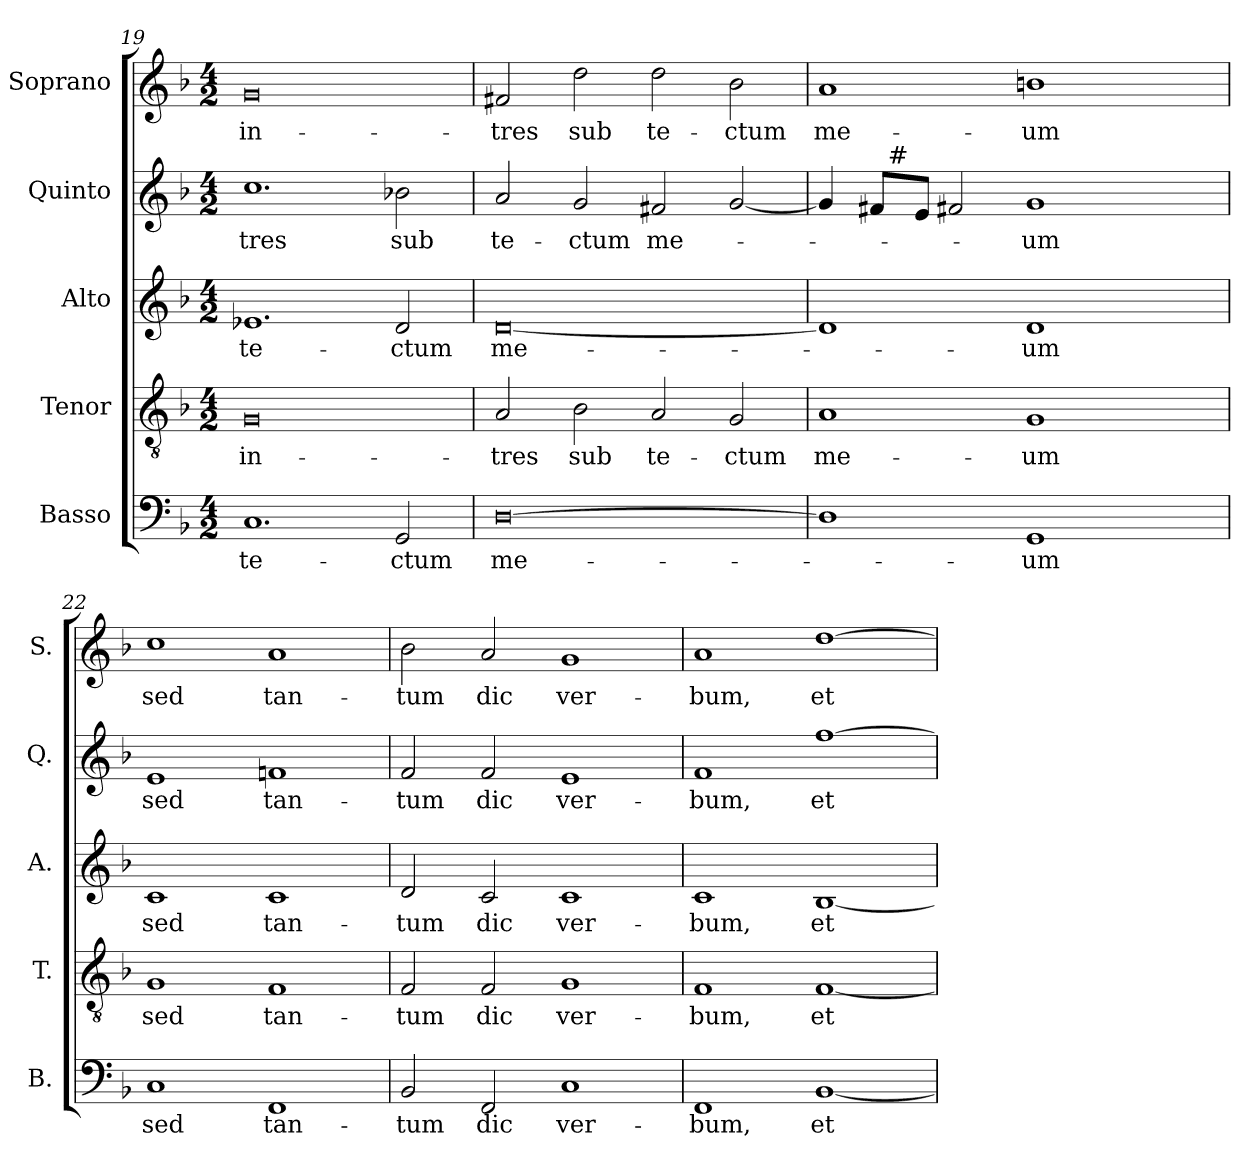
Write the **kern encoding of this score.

**kern	**text	**kern	**text	**kern	**text	**kern	**text	**kern	**text
*part5	*part5	*part4	*part4	*part3	*part3	*part2	*part2	*part1	*part1
*staff5	*staff5	*staff4	*staff4	*staff3	*staff3	*staff2	*staff2	*staff1	*staff1
*I"Basso	*	*I"Tenor	*	*I"Alto	*	*I"Quinto	*	*I"Soprano	*
*I'B.	*	*I'T.	*	*I'A.	*	*I'Q.	*	*I'S.	*
*clefF4	*	*clefGv2	*	*clefG2	*	*clefG2	*	*clefG2	*
*	*	*ITrd7c12	*	*	*	*	*	*	*
*k[b-]	*	*k[b-]	*	*k[b-]	*	*k[b-]	*	*k[b-]	*
*F:	*	*F:	*	*F:	*	*F:	*	*F:	*
*M4/2	*	*M4/2	*	*M4/2	*	*M4/2	*	*M4/2	*
=19	=19	=19	=19	=19	=19	=19	=19	=19	=19
!	!LO:LY:b:color=#000000	!	!	!	!	!	!	!	!
!	!	!	!LO:LY:b:color=#000000	!	!	!	!	!	!
!	!	!	!	!	!LO:LY:b:color=#000000	!	!	!	!
!	!	!	!	!	!	!	!LO:LY:b:color=#000000	!	!
!	!	!	!	!	!	!	!	!	!LO:LY:b:color=#000000
1.Ci	te-	0GGi	in-	1.e-Xi	te-	1.cci	-tres	0gi	in-
!	!LO:LY:b:color=#000000	!	!	!	!	!	!	!	!
!	!	!	!	!	!LO:LY:b:color=#000000	!	!	!	!
!	!	!	!	!	!	!	!LO:LY:b:color=#000000	!	!
2GGi/	-ctum	.	.	2di/	-ctum	2b-Xi\	sub	.	.
!!LO:PB:g=z
=20	=20	=20	=20	=20	=20	=20	=20	=20	=20
!	!LO:LY:b:color=#000000	!	!	!	!	!	!	!	!
!	!	!	!LO:LY:b:color=#000000	!	!	!	!	!	!
!	!	!	!	!	!LO:LY:b:color=#000000	!	!	!	!
!	!	!	!	!	!	!	!LO:LY:b:color=#000000	!	!
!	!	!	!	!	!	!	!	!	!LO:LY:b:color=#000000
[0Di	me-	2AAi/	-tres	[0di	me-	2ai/	te-	2f#Xi/	-tres
!	!	!	!LO:LY:b:color=#000000	!	!	!	!	!	!
!	!	!	!	!	!	!	!LO:LY:b:color=#000000	!	!
!	!	!	!	!	!	!	!	!	!LO:LY:b:color=#000000
.	.	2BB-i\	sub	.	.	2gi/	-ctum	2ddi\	sub
!	!	!	!LO:LY:b:color=#000000	!	!	!	!	!	!
!	!	!	!	!	!	!	!LO:LY:b:color=#000000	!	!
!	!	!	!	!	!	!	!	!	!LO:LY:b:color=#000000
.	.	2AAi/	te-	.	.	2f#Xi/	me-	2ddi\	te-
!	!	!	!LO:LY:b:color=#000000	!	!	!	!	!	!
!	!	!	!	!	!	!	!	!	!LO:LY:b:color=#000000
.	.	2GGi/	-ctum	.	.	[2gi/	.	2b-i\	-ctum
=21	=21	=21	=21	=21	=21	=21	=21	=21	=21
!	!	!	!LO:LY:b:color=#000000	!	!	!	!	!	!
!	!	!	!	!	!	!	!	!	!LO:LY:b:color=#000000
*	*	*	*	*	*	*^	*	*	*
1Di]	.	1AAi	me-	1di]	.	4gi/]	4ryy	.	1ai	me-
.	.	.	.	.	.	8f#i/L	32ryy	.	.	.
.	.	.	.	.	.	.	256ryy	.	.	.
!	!	!	!	!	!	!	!LO:TX:a:t=#	!	!	!
.	.	.	.	.	.	.	1ryy	.	.	.
.	.	.	.	.	.	8ei/J	.	.	.	.
.	.	.	.	.	.	2f#Xi/	.	.	.	.
!	!LO:LY:b:color=#000000	!	!	!	!	!	!	!	!	!
!	!	!	!LO:LY:b:color=#000000	!	!	!	!	!	!	!
!	!	!	!	!	!LO:LY:b:color=#000000	!	!	!	!	!
!	!	!	!	!	!	!	!	!LO:LY:b:color=#000000	!	!
!	!	!	!	!	!	!	!	!	!	!LO:LY:b:color=#000000
1GGi	-um	1GGi	-um	1di	-um	1gi	.	-um	1bni	-um
.	.	.	.	.	.	.	2ryy	.	.	.
.	.	.	.	.	.	.	8ryy	.	.	.
.	.	.	.	.	.	.	16ryy	.	.	.
.	.	.	.	.	.	.	64..ryy	.	.	.
*	*	*	*	*	*	*v	*v	*	*	*
=22	=22	=22	=22	=22	=22	=22	=22	=22	=22
*	*	*	*	*	*	*^	*	*	*
!	!LO:LY:b:color=#000000	!	!	!	!	!	!	!	!	!
*	*	*	*	*	*	*v	*v	*	*	*
*	*	*	*	*	*	*^	*	*	*
!	!	!	!LO:LY:b:color=#000000	!	!	!	!	!	!	!
*	*	*	*	*	*	*v	*v	*	*	*
*	*	*	*	*	*	*^	*	*	*
!	!	!	!	!	!LO:LY:b:color=#000000	!	!	!	!	!
*	*	*	*	*	*	*v	*v	*	*	*
*	*	*	*	*	*	*^	*	*	*
!	!	!	!	!	!	!	!	!LO:LY:b:color=#000000	!	!
*	*	*	*	*	*	*v	*v	*	*	*
*	*	*	*	*	*	*^	*	*	*
!	!	!	!	!	!	!	!	!	!	!LO:LY:b:color=#000000
*	*	*	*	*	*	*v	*v	*	*	*
1Ci	sed	1GGi	sed	1ci	sed	1ei	sed	1cci	sed
!	!LO:LY:b:color=#000000	!	!	!	!	!	!	!	!
!	!	!	!LO:LY:b:color=#000000	!	!	!	!	!	!
!	!	!	!	!	!LO:LY:b:color=#000000	!	!	!	!
!	!	!	!	!	!	!	!LO:LY:b:color=#000000	!	!
!	!	!	!	!	!	!	!	!	!LO:LY:b:color=#000000
1FFi	tan-	1FFi	tan-	1ci	tan-	1fni	tan-	1ai	tan-
=23	=23	=23	=23	=23	=23	=23	=23	=23	=23
!	!LO:LY:b:color=#000000	!	!	!	!	!	!	!	!
!	!	!	!LO:LY:b:color=#000000	!	!	!	!	!	!
!	!	!	!	!	!LO:LY:b:color=#000000	!	!	!	!
!	!	!	!	!	!	!	!LO:LY:b:color=#000000	!	!
!	!	!	!	!	!	!	!	!	!LO:LY:b:color=#000000
2BB-i/	-tum	2FFi/	-tum	2di/	-tum	2fi/	-tum	2b-i\	-tum
!	!LO:LY:b:color=#000000	!	!	!	!	!	!	!	!
!	!	!	!LO:LY:b:color=#000000	!	!	!	!	!	!
!	!	!	!	!	!LO:LY:b:color=#000000	!	!	!	!
!	!	!	!	!	!	!	!LO:LY:b:color=#000000	!	!
!	!	!	!	!	!	!	!	!	!LO:LY:b:color=#000000
2FFi/	dic	2FFi/	dic	2ci/	dic	2fi/	dic	2ai/	dic
!	!LO:LY:b:color=#000000	!	!	!	!	!	!	!	!
!	!	!	!LO:LY:b:color=#000000	!	!	!	!	!	!
!	!	!	!	!	!LO:LY:b:color=#000000	!	!	!	!
!	!	!	!	!	!	!	!LO:LY:b:color=#000000	!	!
!	!	!	!	!	!	!	!	!	!LO:LY:b:color=#000000
1Ci	ver-	1GGi	ver-	1ci	ver-	1ei	ver-	1gi	ver-
=24	=24	=24	=24	=24	=24	=24	=24	=24	=24
!	!LO:LY:b:color=#000000	!	!	!	!	!	!	!	!
!	!	!	!LO:LY:b:color=#000000	!	!	!	!	!	!
!	!	!	!	!	!LO:LY:b:color=#000000	!	!	!	!
!	!	!	!	!	!	!	!LO:LY:b:color=#000000	!	!
!	!	!	!	!	!	!	!	!	!LO:LY:b:color=#000000
1FFi	-bum,	1FFi	-bum,	1ci	-bum,	1fi	-bum,	1ai	-bum,
!	!LO:LY:b:color=#000000	!	!	!	!	!	!	!	!
!	!	!	!LO:LY:b:color=#000000	!	!	!	!	!	!
!	!	!	!	!	!LO:LY:b:color=#000000	!	!	!	!
!	!	!	!	!	!	!	!LO:LY:b:color=#000000	!	!
!	!	!	!	!	!	!	!	!	!LO:LY:b:color=#000000
[1BB-i	et	[1FFi	et	[1B-i	et	[1ffi	et	[1ddi	et
=	=	=	=	=	=	=	=	=	=
*-	*-	*-	*-	*-	*-	*-	*-	*-	*-
